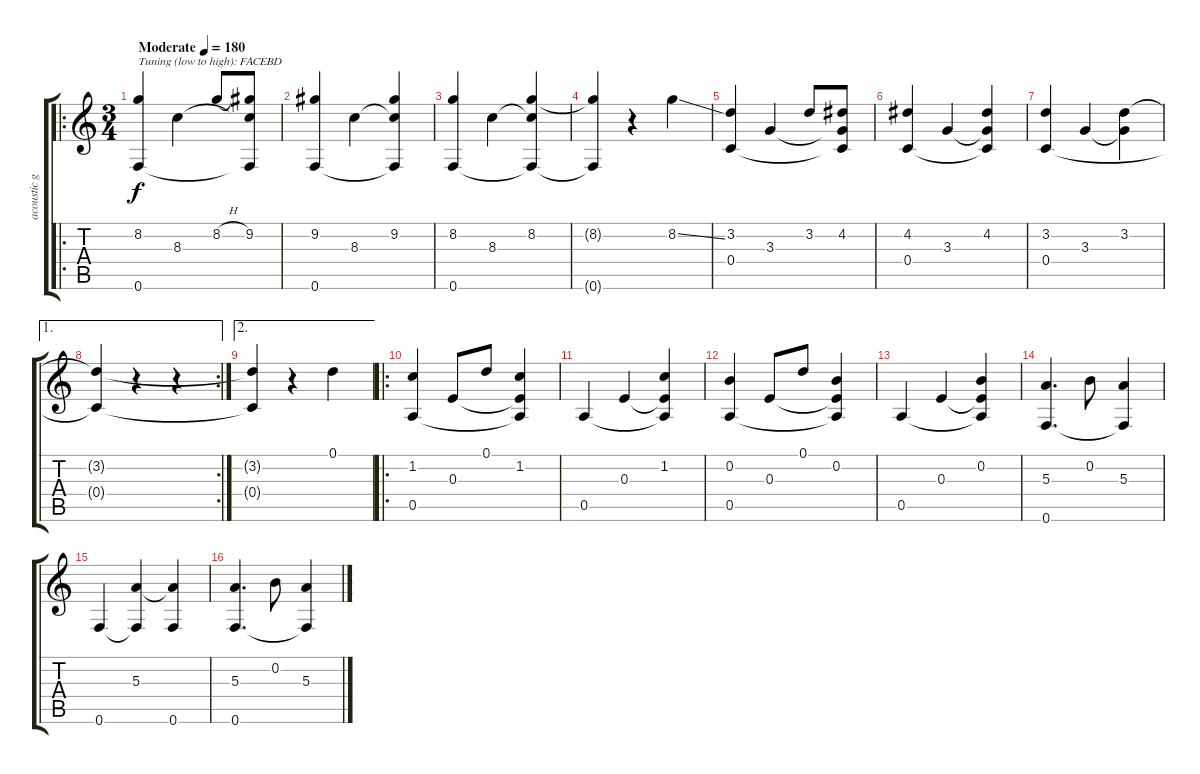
\track ("acoustic guitar" "acoustic g") {instrument acousticguitarsteel}
\staff {score tabs}
\tuning (D4 B3 E3 C3 A2 F2) {hide}
\ro
\ts (3 4)
\tempo (180 "Moderate")
\clef g2
\ks c
(8.2 0.6).4{txt "Tuning (low to high): FACEBD" dy f instrument acousticguitarsteel} 8.3.4 8.2{h}.8 (9.2 8.3{t} 0.6{t}).8 |
(9.2 0.6).4 8.3.4 (9.2 8.3{t} 0.6{t}).4 |
(8.2 0.6).4 8.3.4 (8.2 8.3{t} 0.6{t}).4 |
(8.2{t} 0.6{t}).4 r.4 8.2{ss}.4 |
(3.2 0.4).4 3.3.4 3.2.8 (4.2 3.3{t} 0.4{t}).8 |
(4.2 0.4).4 3.3.4 (4.2 3.3{t} 0.4{t}).4 |
(3.2 0.4).4 3.3.4 (3.2 3.3{t}).4 |
\ae 1
\rc 2
(3.2{t} 0.4{t}).4 r.4 r.4 |
\ae 2
(3.2{t} 0.4{t}).4 r.4 0.1.4 |
\ro
(1.2 0.5).4 0.3.8 0.1.8 (1.2 0.3{t} 0.5{t}).4 |
0.5.4 0.3.4 (1.2 0.3{t} 0.5{t}).4 |
(0.2 0.5).4 0.3.8 0.1.8 (0.2 0.3{t} 0.5{t}).4 |
0.5.4 0.3.4 (0.2 0.3{t} 0.5{t}).4 |
(5.3 0.6).4{d} 0.2.8 (5.3 0.6{t}).4 |
0.6.4 (5.3 0.6{t}).4 (5.3{t} 0.6).4 |
(5.3 0.6).4{d} 0.2.8 (5.3 0.6{t}).4
